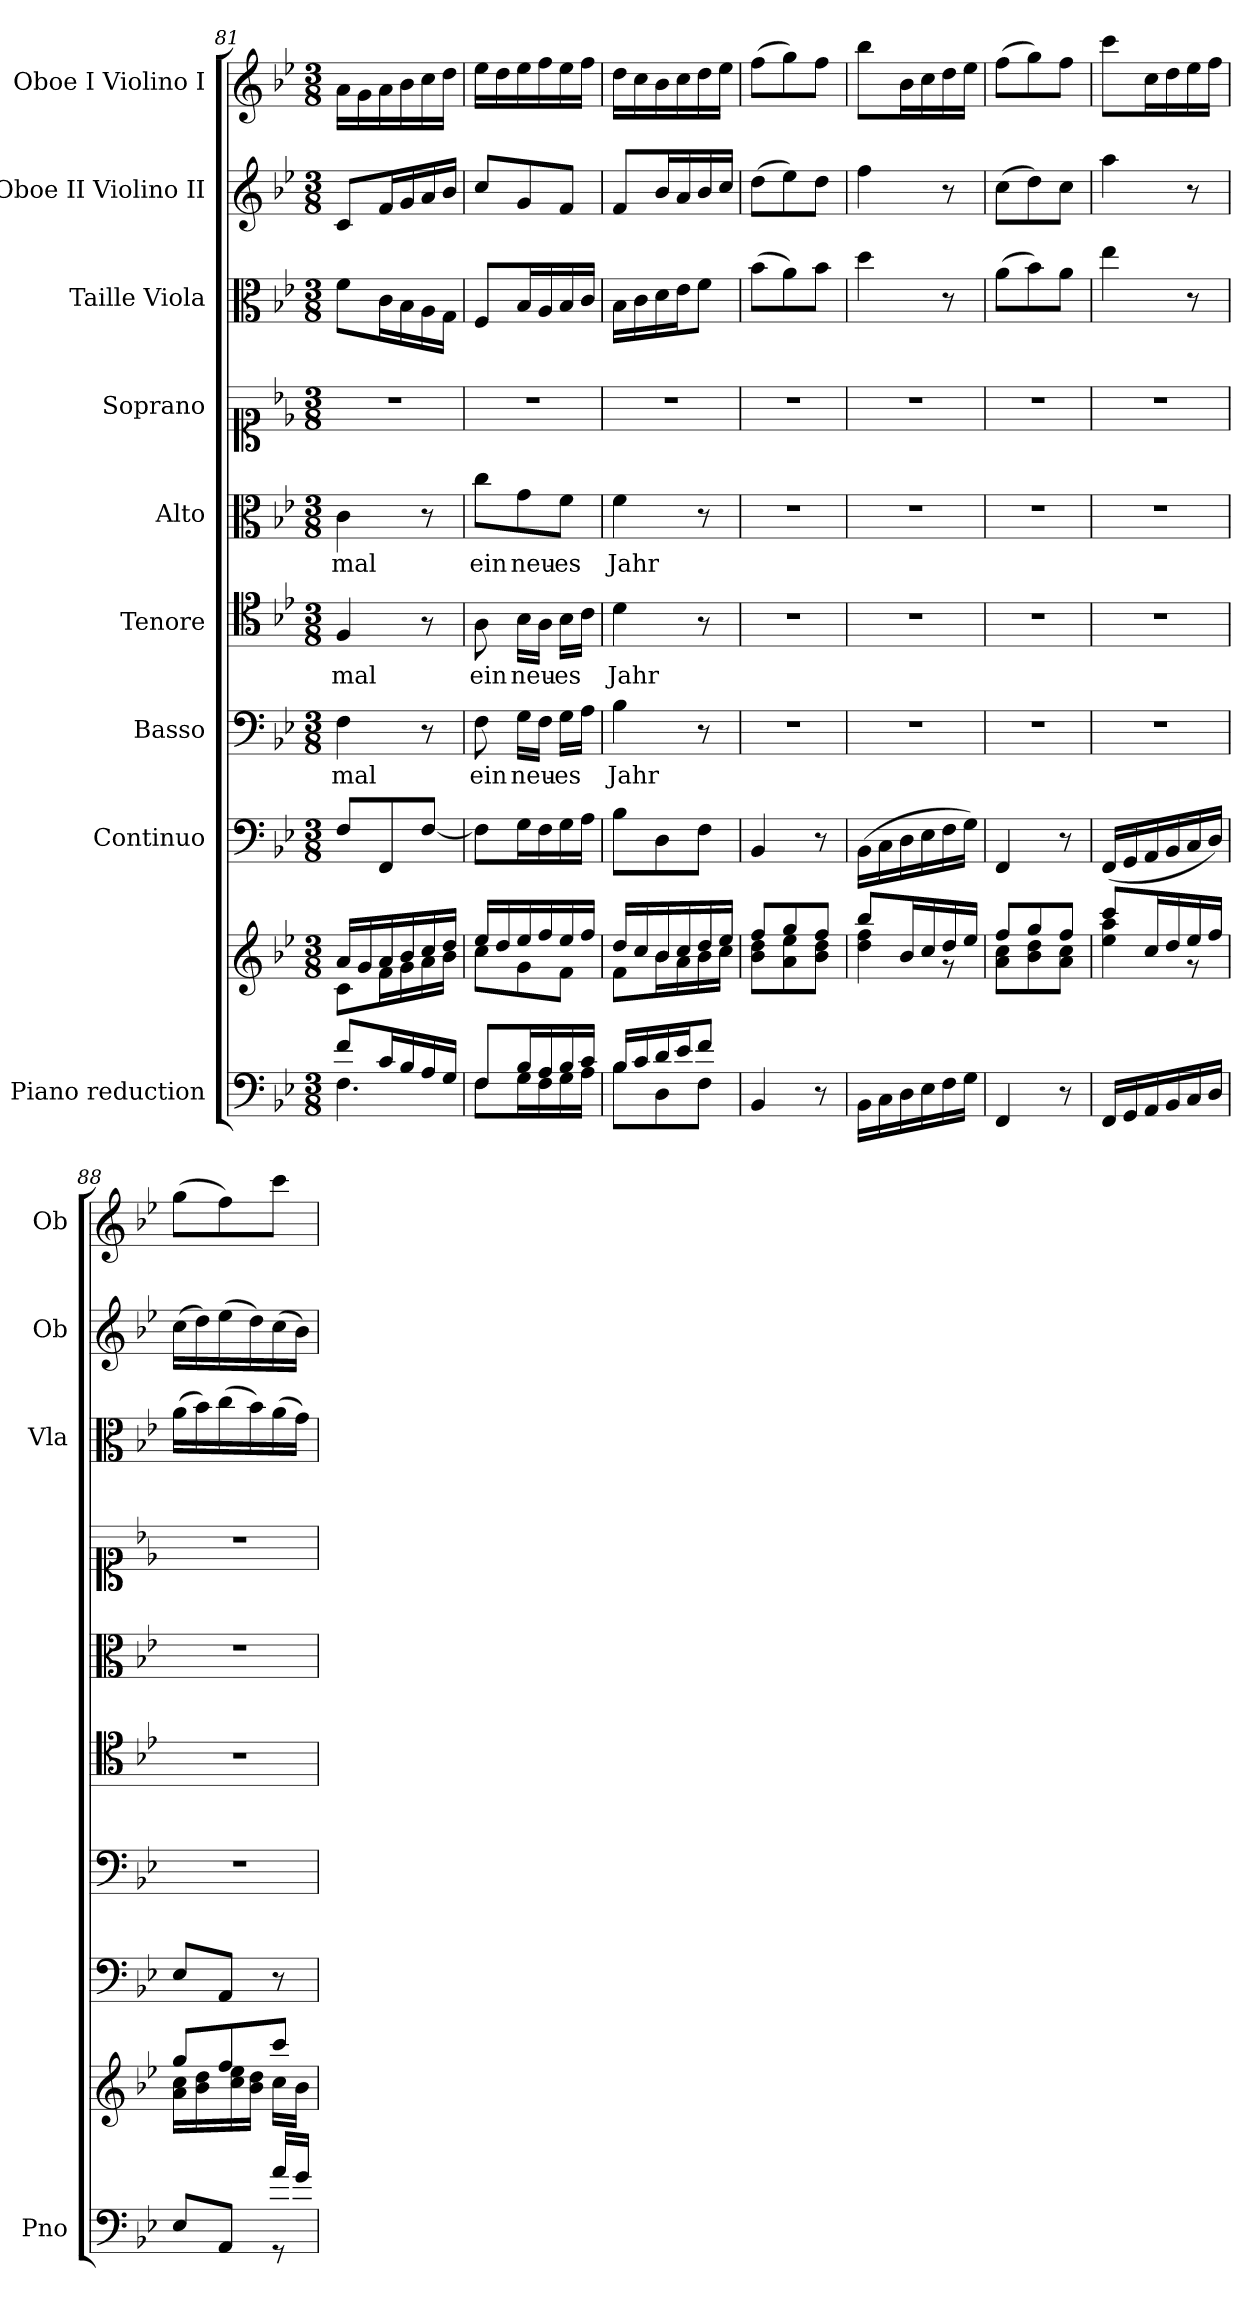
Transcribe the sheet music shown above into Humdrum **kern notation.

**kern	**kern	**kern	**kern	**text	**kern	**text	**kern	**text	**kern	**kern	**kern	**kern
*part9	*part9	*part8	*part7	*part7	*part6	*part6	*part5	*part5	*part4	*part3	*part2	*part1
*staff10	*staff9	*staff8	*staff7	*staff7	*staff6	*staff6	*staff5	*staff5	*staff4	*staff3	*staff2	*staff1
*I"Piano reduction	*	*I"Continuo	*I"Basso	*	*I"Tenore	*	*I"Alto	*	*I"Soprano	*I"Taille Viola	*I"Oboe II Violino II	*I"Oboe I Violino I
*I'Pno	*	*	*	*	*	*	*	*	*	*I'Vla	*I'Ob	*I'Ob
*clefF4	*clefG2	*clefF4	*clefF4	*	*clefC4	*	*clefC3	*	*clefC1	*clefC3	*clefG2	*clefG2
*k[b-e-]	*k[b-e-]	*k[b-e-]	*k[b-e-]	*	*k[b-e-]	*	*k[b-e-]	*	*k[b-e-]	*k[b-e-]	*k[b-e-]	*k[b-e-]
*M3/8	*M3/8	*M3/8	*M3/8	*	*M3/8	*	*M3/8	*	*M3/8	*M3/8	*M3/8	*M3/8
=81	=81	=81	=81	=81	=81	=81	=81	=81	=81	=81	=81	=81
*^	*^	*	*	*	*	*	*	*	*	*	*	*
!	!	!	!	!	!	!LO:LY:b	!	!LO:LY:b	!	!LO:LY:b	!	!	!	!
8f/L	4.F\	16a/LL	8c\L	8F/L	4F\	-mal	4F/	-mal	4c\	-mal	4.r	8f\L	8c/L	16a\LL
.	.	16g/	.	.	.	.	.	.	.	.	.	.	.	16g\
16c/L	.	16a/	16f\L	8FF/	.	.	.	.	.	.	.	16c\L	16f/L	16a\
16B-/	.	16b-/	16g\	.	.	.	.	.	.	.	.	16B-\	16g/	16b-\
16A/	.	16cc/	16a\	[8F/J	8r	.	8r	.	8r	.	.	16A\	16a/	16cc\
16G/JJ	.	16dd/JJ	16b-\JJ	.	.	.	.	.	.	.	.	16G\JJ	16b-/JJ	16dd\JJ
=82	=82	=82	=82	=82	=82	=82	=82	=82	=82	=82	=82	=82	=82	=82
!	!	!	!	!	!	!LO:LY:b	!	!LO:LY:b	!	!LO:LY:b	!	!	!	!
8F/L	8F\L	16ee-/LL	8cc\L	8F\L]	8F\	ein	8A\	ein	8cc\L	ein	4.r	8F/L	8cc/L	16ee-\LL
.	.	16dd/	.	.	.	.	.	.	.	.	.	.	.	16dd\
!	!	!	!	!	!	!LO:LY:b	!	!LO:LY:b	!	!LO:LY:b	!	!	!	!
16B-/L	16G\L	16ee-/	8g\	16G\L	16G\LL	neu-	16B-\LL	neu-	8g\	neu-	.	16B-/L	8g/	16ee-\
16A/	16F\	16ff/	.	16F\	16F\JJ	.	16A\JJ	.	.	.	.	16A/	.	16ff\
!	!	!	!	!	!	!LO:LY:b	!	!LO:LY:b	!	!LO:LY:b	!	!	!	!
16B-/	16G\	16ee-/	8f\J	16G\	16G\LL	-es	16B-\LL	-es	8f\J	-es	.	16B-/	8f/J	16ee-\
16c/JJ	16A\JJ	16ff/JJ	.	16A\JJ	16A\JJ	.	16c\JJ	.	.	.	.	16c/JJ	.	16ff\JJ
=83	=83	=83	=83	=83	=83	=83	=83	=83	=83	=83	=83	=83	=83	=83
!	!	!	!	!	!	!LO:LY:b	!	!LO:LY:b	!	!LO:LY:b	!	!	!	!
16B-/LL	8B-\L	16dd/LL	8f\L	8B-\L	4B-\	Jahr	4d\	Jahr	4f\	Jahr	4.r	16B-\LL	8f/L	16dd\LL
16c/	.	16cc/	.	.	.	.	.	.	.	.	.	16c\	.	16cc\
16d/	8D\	16b-/	16b-\L	8D\	.	.	.	.	.	.	.	16d\	16b-/L	16b-\
16e-/J	.	16cc/	16a\	.	.	.	.	.	.	.	.	16e-\J	16a/	16cc\
8f/J	8F\J	16dd/	16b-\	8F\J	8r	.	8r	.	8r	.	.	8f\J	16b-/	16dd\
.	.	16ee-/JJ	16cc\JJ	.	.	.	.	.	.	.	.	.	16cc/JJ	16ee-\JJ
*v	*v	*	*	*	*	*	*	*	*	*	*	*	*	*
=84	=84	=84	=84	=84	=84	=84	=84	=84	=84	=84	=84	=84	=84
4BB-/	8ff/L	8b-\ 8dd\L	4BB-/	4.r	.	4.r	.	4.r	.	4.r	(>8b-\L	(>8dd\L	(>8ff\L
.	8gg/	8a\ 8ee-\	.	.	.	.	.	.	.	.	8a\)	8ee-\)	8gg\)
8r	8ff/J	8b-\ 8dd\J	8r	.	.	.	.	.	.	.	8b-\J	8dd\J	8ff\J
=85	=85	=85	=85	=85	=85	=85	=85	=85	=85	=85	=85	=85	=85
16BB-\LL	8bb-/L	4dd\ 4ff\	(>16BB-\LL	4.r	.	4.r	.	4.r	.	4.r	4dd\	4ff\	8bb-\L
16C\	.	.	16C\	.	.	.	.	.	.	.	.	.	.
16D\	16b-/L	.	16D\	.	.	.	.	.	.	.	.	.	16b-\L
16E-\	16cc/	.	16E-\	.	.	.	.	.	.	.	.	.	16cc\
16F\	16dd/	8r	16F\	.	.	.	.	.	.	.	8r	8r	16dd\
16G\JJ	16ee-/JJ	.	16G\JJ)	.	.	.	.	.	.	.	.	.	16ee-\JJ
=86	=86	=86	=86	=86	=86	=86	=86	=86	=86	=86	=86	=86	=86
4FF/	8ff/L	8a\ 8cc\L	4FF/	4.r	.	4.r	.	4.r	.	4.r	(>8a\L	(>8cc\L	(>8ff\L
.	8gg/	8b-\ 8dd\	.	.	.	.	.	.	.	.	8b-\)	8dd\)	8gg\)
8r	8ff/J	8a\ 8cc\J	8r	.	.	.	.	.	.	.	8a\J	8cc\J	8ff\J
!!LO:PB:g=z
=87	=87	=87	=87	=87	=87	=87	=87	=87	=87	=87	=87	=87	=87
16FF/LL	8ccc/L	4ee-\ 4aa\	(<16FF/LL	4.r	.	4.r	.	4.r	.	4.r	4ee-\	4aa\	8ccc\L
16GG/	.	.	16GG/	.	.	.	.	.	.	.	.	.	.
16AA/	16cc/L	.	16AA/	.	.	.	.	.	.	.	.	.	16cc\L
16BB-/	16dd/	.	16BB-/	.	.	.	.	.	.	.	.	.	16dd\
16C/	16ee-/	8r	16C/	.	.	.	.	.	.	.	8r	8r	16ee-\
16D/JJ	16ff/JJ	.	16D/JJ)	.	.	.	.	.	.	.	.	.	16ff\JJ
=88	=88	=88	=88	=88	=88	=88	=88	=88	=88	=88	=88	=88	=88
*^	*	*	*	*	*	*	*	*	*	*	*	*	*
4ryy	8E-/L	8gg/L	16a\ 16cc\LL	8E-/L	4.r	.	4.r	.	4.r	.	4.r	(>16a\LL	(>16cc\LL	(>8gg\L
.	.	.	16b-\ 16dd\	.	.	.	.	.	.	.	.	16b-\)	16dd\)	.
.	8AA/J	8ff/	16cc\ 16ee-\	8AA/J	.	.	.	.	.	.	.	(>16cc\	(>16ee-\	8ff\)
.	.	.	16b-\ 16dd\JJ	.	.	.	.	.	.	.	.	16b-\)	16dd\)	.
16a/LL	8r	8ccc/J	16cc\LL	8r	.	.	.	.	.	.	.	(>16a\	(>16cc\	8ccc\J
16g/JJ	.	.	16b-\JJ	.	.	.	.	.	.	.	.	16g\JJ)	16b-\JJ)	.
*v	*v	*	*	*	*	*	*	*	*	*	*	*	*	*
*	*v	*v	*	*	*	*	*	*	*	*	*	*	*
=	=	=	=	=	=	=	=	=	=	=	=	=
*-	*-	*-	*-	*-	*-	*-	*-	*-	*-	*-	*-	*-
